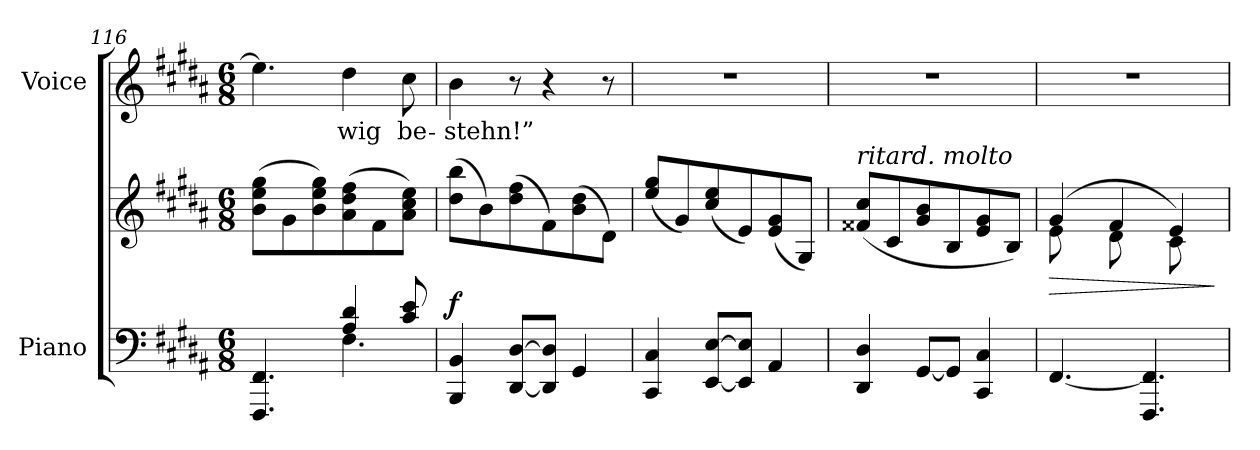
**kern	**kern	**dynam	**kern	**text
*part2	*part2	*part2	*part1	*part1
*staff3	*staff2	*staff2/3	*staff1	*staff1
*I"Piano	*	*	*I"Voice	*
*I'Pno	*	*	*	*
*clefF4	*clefG2	*	*clefG2	*
*k[f#c#g#d#a#]	*k[f#c#g#d#a#]	*	*k[f#c#g#d#a#]	*
*M6/8	*M6/8	*	*M6/8	*
=116	=116	=116	=116	=116
*^	*	*	*	*
4.FFF#/ 4.FF#/	4.ryy	(8b\ 8ee\ 8gg#\L	.	4.ee\]	.
.	.	8g#\	.	.	.
.	.	8b\ 8ee\ 8gg#\)	.	.	.
4A#/ 4d#/	4.F#\	(8a#\ 8dd#\ 8ff#\	.	4dd#\	-wig
.	.	8f#\	.	.	.
8c#/ 8e/	.	8a#\ 8cc#\ 8ee\J)	.	8cc#\	be-
*v	*v	*	*	*	*
=117	=117	=117	=117	=117
!	!	!LO:DY:a=2	!	!
4BBB/ 4BB/	(8dd#\ 8bb\L	f	4b\	-stehn!”
.	8b\)	.	.	.
[8DD#/ [8D#/L	(8dd#\ 8ff#\	.	8r	.
8DD#/] 8D#/]J	8f#\)	.	4r	.
4GG#/	(8b\ 8dd#\	.	.	.
.	8d#\J)	.	8r	.
=118	=118	=118	=118	=118
4CC#/ 4C#/	(8ee/ 8gg#/L	.	2.r	.
.	8g#/)	.	.	.
[8EE/ [8E/L	(8cc#/ 8ee/	.	.	.
8EE/] 8E/]J	8e/)	.	.	.
4AA#/	(8e/ 8g#/	.	.	.
.	8G#/J)	.	.	.
=119	=119	=119	=119	=119
!	!LO:TX:i:t=ritard.  molto	!	!	!
4DD#/ 4D#/	(8f##X/ 8cc#/L	.	2.r	.
.	8c#/	.	.	.
[8GG#/L	8g#/ 8b/	.	.	.
8GG#/J]	8B/	.	.	.
4CC#/ 4C#/	8e/ 8g#/	.	.	.
.	8B/J)	.	.	.
=120	=120	=120	=120	=120
*^	*	*	*	*
!	!	!	!LO:HP:b	!	!
*	*	*^	*	*	*
8ryy	[>4.FF#/	(4g#/	8e\L	>	2.r	.
8A#/	.	.	8ryy	.	.	.
8ryy	.	4f#/	8d#\	.	.	.
8F#/	4.FFF#/ 4.FF#/]	.	8ryy	.	.	.
8ryy	.	4e/)	8c#\	.	.	.
8F#/J	.	.	8ryy	.	.	.
*v	*v	*	*	*	*	*
*	*v	*v	*	*	*
.	.	]	.	.
=	=	=	=	=
*-	*-	*-	*-	*-
